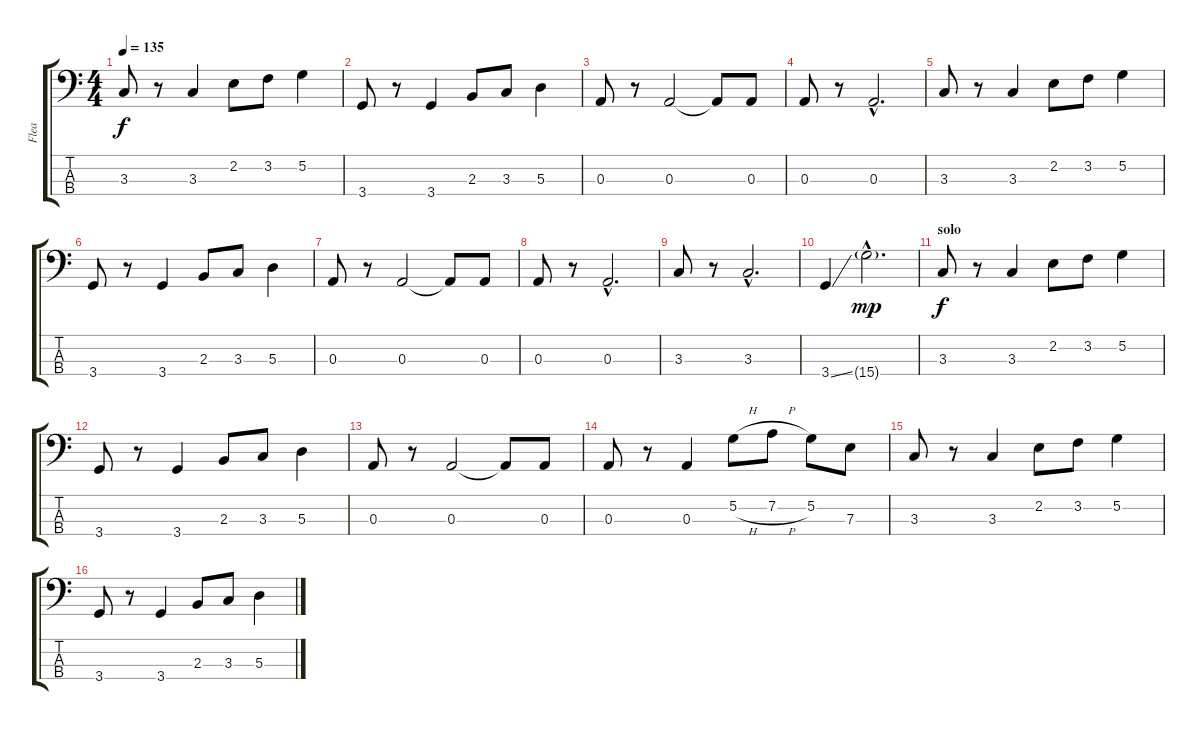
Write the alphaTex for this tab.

\track ("Flea" "Flea") {instrument electricbassfinger}
\staff {score tabs}
\tuning (G2 D2 A1 E1) {hide}
\ts (4 4)
\tempo 135
\clef f4
\ks c
3.3.8{dy f} r.8 3.3.4 2.2.8 3.2.8 5.2.4 |
3.4.8 r.8 3.4.4 2.3.8 3.3.8 5.3.4 |
0.3.8 r.8 0.3.2 0.3{t}.8 0.3.8 |
0.3.8 r.8 0.3{hac}.2{d} |
3.3.8 r.8 3.3.4 2.2.8 3.2.8 5.2.4 |
3.4.8 r.8 3.4.4 2.3.8 3.3.8 5.3.4 |
0.3.8 r.8 0.3.2 0.3{t}.8 0.3.8 |
0.3.8 r.8 0.3{hac}.2{d} |
3.3.8 r.8 3.3{hac}.2{d} |
3.4{ss}.4 15.4{g hac}.2{d dy mp} |
\section ("" "solo")
3.3.8{dy f} r.8 3.3.4 2.2.8 3.2.8 5.2.4 |
3.4.8 r.8 3.4.4 2.3.8 3.3.8 5.3.4 |
0.3.8 r.8 0.3.2 0.3{t}.8 0.3.8 |
0.3.8 r.8 0.3.4 5.2{h}.8 7.2{h}.8 5.2.8 7.3.8 |
3.3.8 r.8 3.3.4 2.2.8 3.2.8 5.2.4 |
3.4.8 r.8 3.4.4 2.3.8 3.3.8 5.3.4
